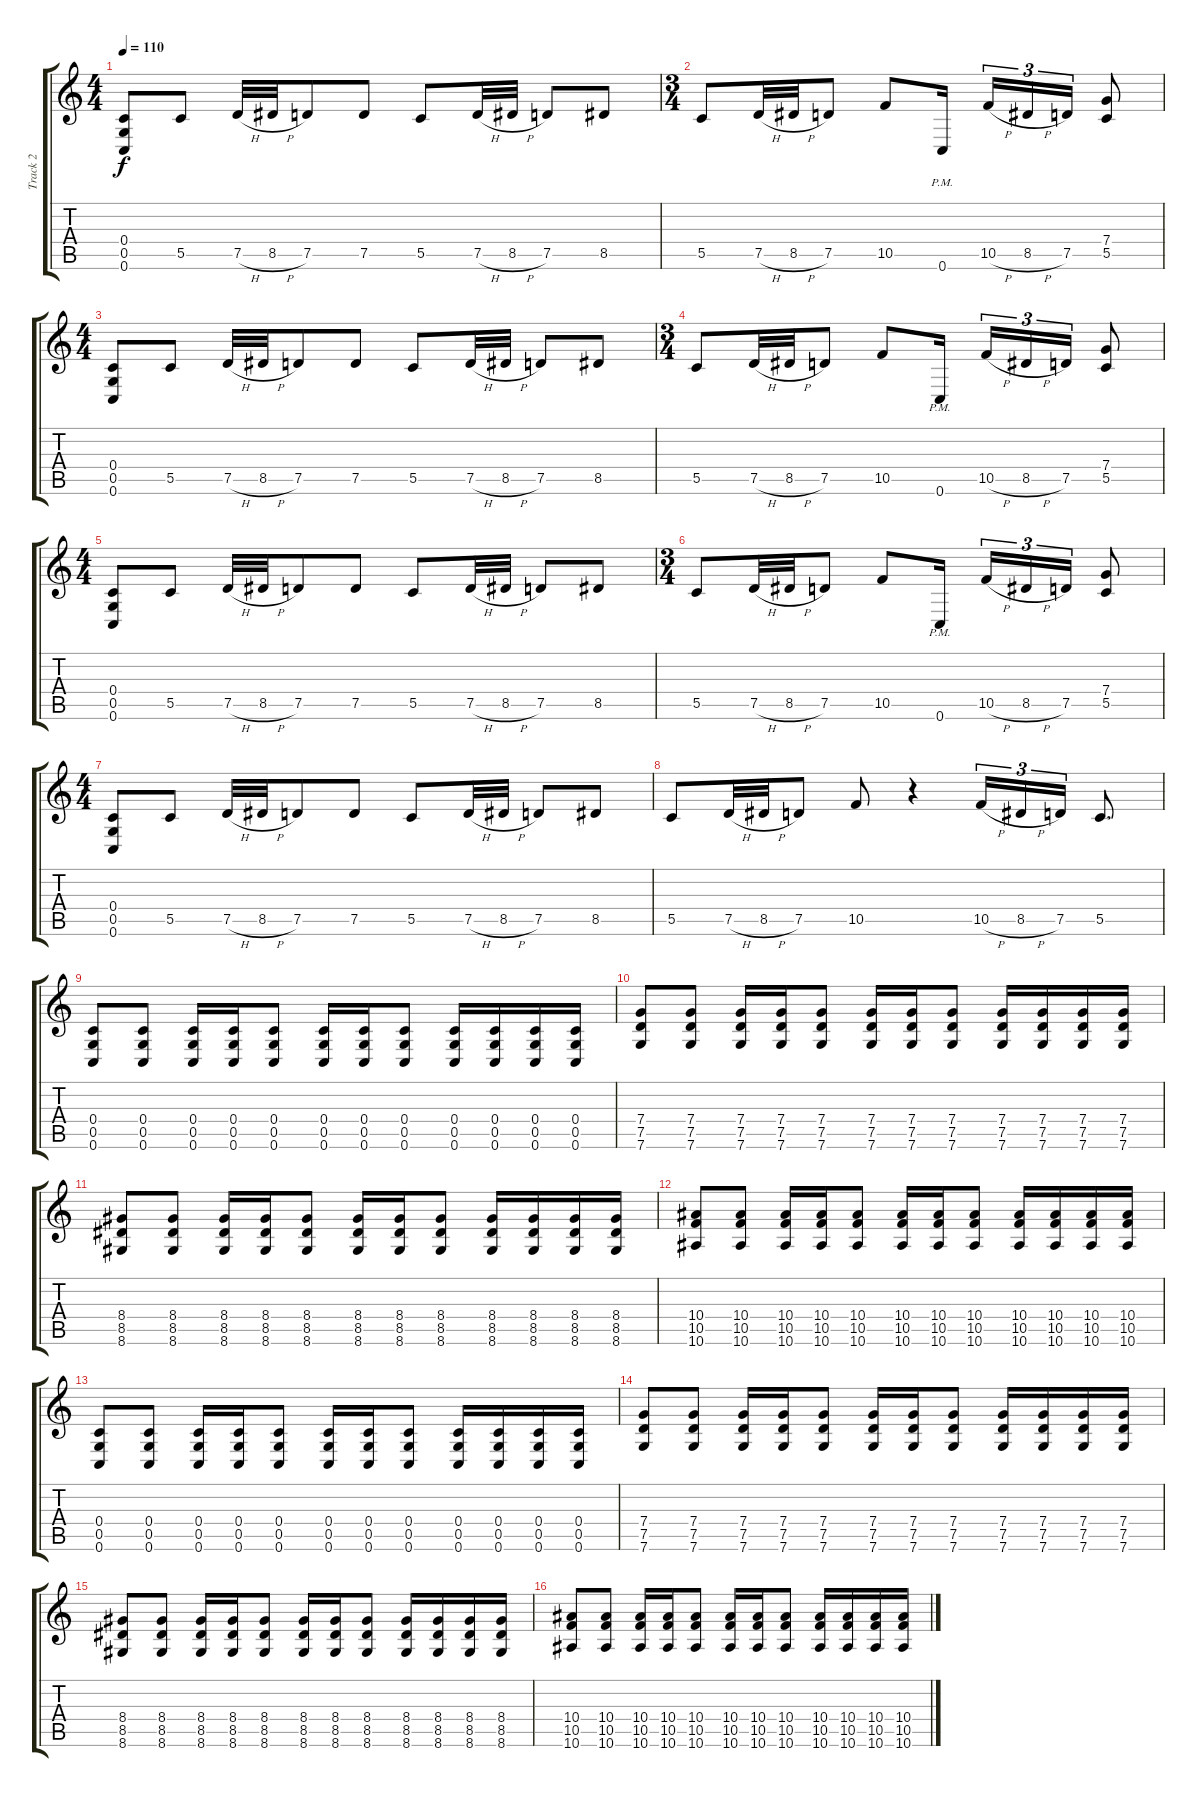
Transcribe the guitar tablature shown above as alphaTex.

\track ("Track 2" "Track 2") {instrument distortionguitar}
\staff {score tabs}
\tuning (D4 A3 F3 C3 G2 C2) {hide}
\ts (4 4)
\tempo 110
\clef g2
\ks c
(0.4 0.5 0.6).8{dy f} 5.5.8 7.5{h}.32 8.5{h}.32 7.5.8 7.5.8 5.5.8 7.5{h}.32 8.5{h}.32 7.5.8 8.5.8 |
\ts (3 4)
5.5.8 7.5{h}.32 8.5{h}.32 7.5.8 10.5.8 0.6{pm}.16 10.5{h}.16{tu (3 2)} 8.5{h}.16{tu (3 2)} 7.5.16{tu (3 2)} (7.4 5.5).8 |
\ts (4 4)
(0.4 0.5 0.6).8 5.5.8 7.5{h}.32 8.5{h}.32 7.5.8 7.5.8 5.5.8 7.5{h}.32 8.5{h}.32 7.5.8 8.5.8 |
\ts (3 4)
5.5.8 7.5{h}.32 8.5{h}.32 7.5.8 10.5.8 0.6{pm}.16 10.5{h}.16{tu (3 2)} 8.5{h}.16{tu (3 2)} 7.5.16{tu (3 2)} (7.4 5.5).8 |
\ts (4 4)
(0.4 0.5 0.6).8 5.5.8 7.5{h}.32 8.5{h}.32 7.5.8 7.5.8 5.5.8 7.5{h}.32 8.5{h}.32 7.5.8 8.5.8 |
\ts (3 4)
5.5.8 7.5{h}.32 8.5{h}.32 7.5.8 10.5.8 0.6{pm}.16 10.5{h}.16{tu (3 2)} 8.5{h}.16{tu (3 2)} 7.5.16{tu (3 2)} (7.4 5.5).8 |
\ts (4 4)
(0.4 0.5 0.6).8 5.5.8 7.5{h}.32 8.5{h}.32 7.5.8 7.5.8 5.5.8 7.5{h}.32 8.5{h}.32 7.5.8 8.5.8 |
5.5.8 7.5{h}.32 8.5{h}.32 7.5.8 10.5.8 r.4 10.5{h}.16{tu (3 2)} 8.5{h}.16{tu (3 2)} 7.5.16{tu (3 2)} 5.5.8{d} |
(0.4 0.5 0.6).8 (0.4 0.5 0.6).8 (0.4 0.5 0.6).16 (0.4 0.5 0.6).16 (0.4 0.5 0.6).8 (0.4 0.5 0.6).16 (0.4 0.5 0.6).16 (0.4 0.5 0.6).8 (0.4 0.5 0.6).16 (0.4 0.5 0.6).16 (0.4 0.5 0.6).16 (0.4 0.5 0.6).16 |
(7.4 7.5 7.6).8 (7.4 7.5 7.6).8 (7.4 7.5 7.6).16 (7.4 7.5 7.6).16 (7.4 7.5 7.6).8 (7.4 7.5 7.6).16 (7.4 7.5 7.6).16 (7.4 7.5 7.6).8 (7.4 7.5 7.6).16 (7.4 7.5 7.6).16 (7.4 7.5 7.6).16 (7.4 7.5 7.6).16 |
(8.4 8.5 8.6).8 (8.4 8.5 8.6).8 (8.4 8.5 8.6).16 (8.4 8.5 8.6).16 (8.4 8.5 8.6).8 (8.4 8.5 8.6).16 (8.4 8.5 8.6).16 (8.4 8.5 8.6).8 (8.4 8.5 8.6).16 (8.4 8.5 8.6).16 (8.4 8.5 8.6).16 (8.4 8.5 8.6).16 |
(10.4 10.5 10.6).8 (10.4 10.5 10.6).8 (10.4 10.5 10.6).16 (10.4 10.5 10.6).16 (10.4 10.5 10.6).8 (10.4 10.5 10.6).16 (10.4 10.5 10.6).16 (10.4 10.5 10.6).8 (10.4 10.5 10.6).16 (10.4 10.5 10.6).16 (10.4 10.5 10.6).16 (10.4 10.5 10.6).16 |
(0.4 0.5 0.6).8 (0.4 0.5 0.6).8 (0.4 0.5 0.6).16 (0.4 0.5 0.6).16 (0.4 0.5 0.6).8 (0.4 0.5 0.6).16 (0.4 0.5 0.6).16 (0.4 0.5 0.6).8 (0.4 0.5 0.6).16 (0.4 0.5 0.6).16 (0.4 0.5 0.6).16 (0.4 0.5 0.6).16 |
(7.4 7.5 7.6).8 (7.4 7.5 7.6).8 (7.4 7.5 7.6).16 (7.4 7.5 7.6).16 (7.4 7.5 7.6).8 (7.4 7.5 7.6).16 (7.4 7.5 7.6).16 (7.4 7.5 7.6).8 (7.4 7.5 7.6).16 (7.4 7.5 7.6).16 (7.4 7.5 7.6).16 (7.4 7.5 7.6).16 |
(8.4 8.5 8.6).8 (8.4 8.5 8.6).8 (8.4 8.5 8.6).16 (8.4 8.5 8.6).16 (8.4 8.5 8.6).8 (8.4 8.5 8.6).16 (8.4 8.5 8.6).16 (8.4 8.5 8.6).8 (8.4 8.5 8.6).16 (8.4 8.5 8.6).16 (8.4 8.5 8.6).16 (8.4 8.5 8.6).16 |
(10.4 10.5 10.6).8 (10.4 10.5 10.6).8 (10.4 10.5 10.6).16 (10.4 10.5 10.6).16 (10.4 10.5 10.6).8 (10.4 10.5 10.6).16 (10.4 10.5 10.6).16 (10.4 10.5 10.6).8 (10.4 10.5 10.6).16 (10.4 10.5 10.6).16 (10.4 10.5 10.6).16 (10.4 10.5 10.6).16
